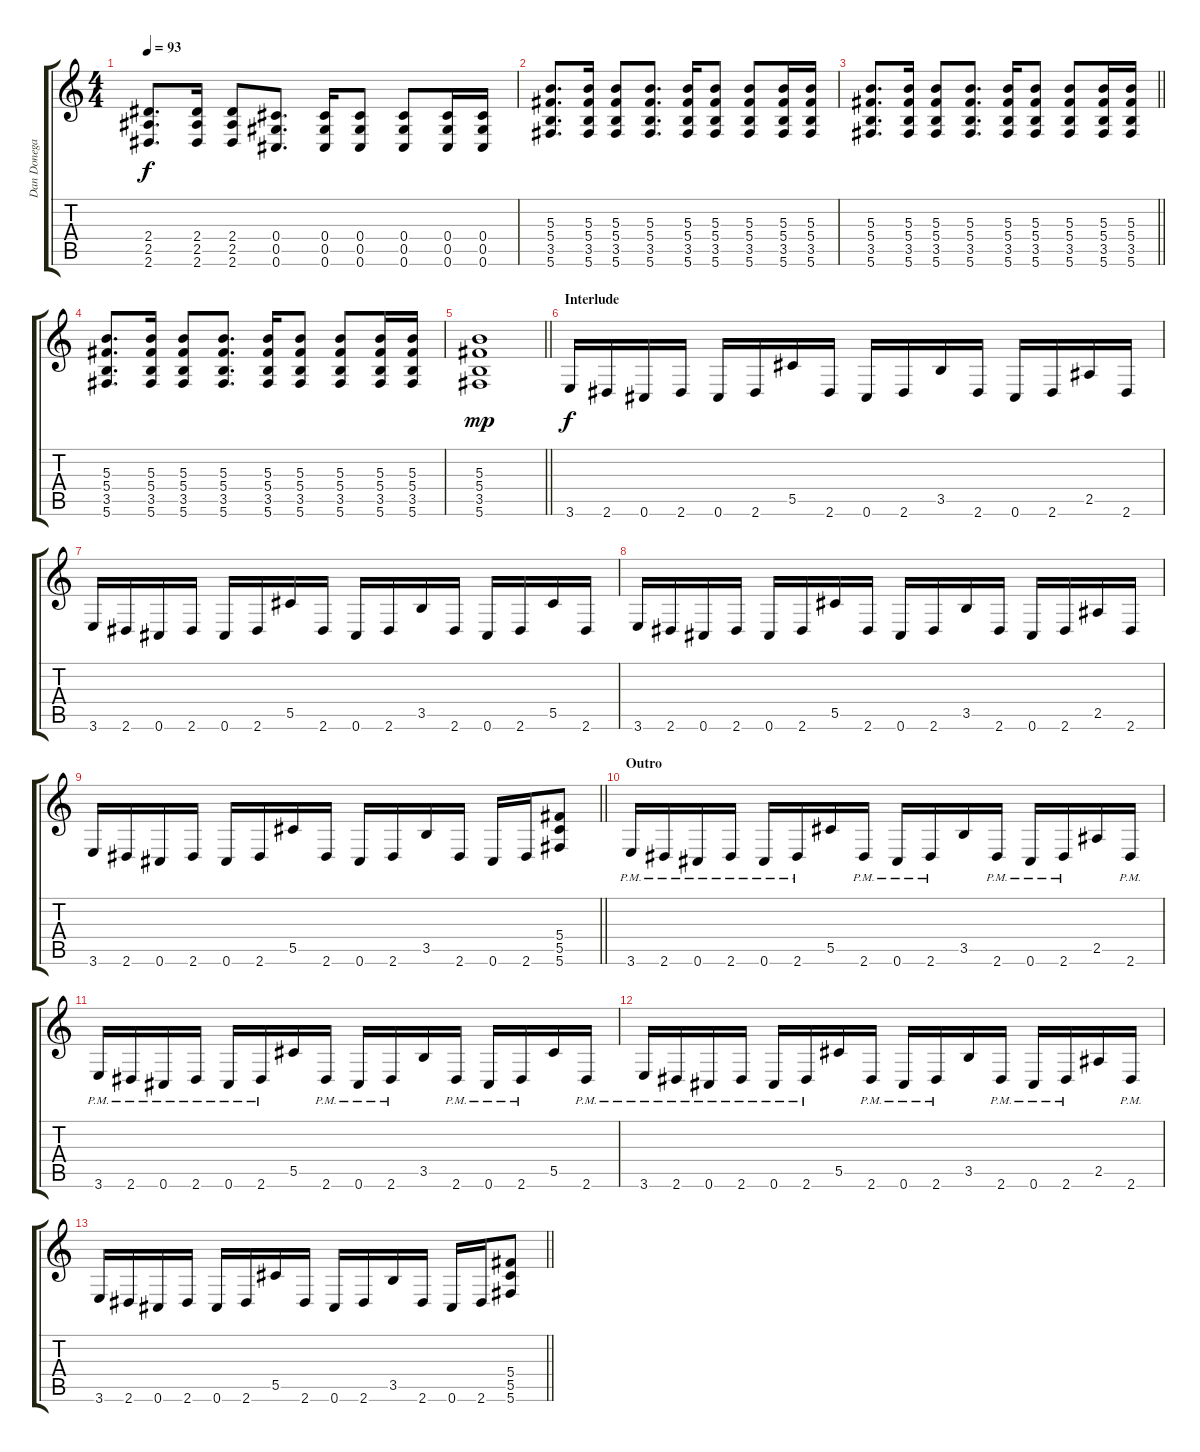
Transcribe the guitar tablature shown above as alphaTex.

\track ("Dan Donegan" "Dan Donega") {instrument distortionguitar}
\staff {score tabs}
\tuning (Eb4 Bb3 Gb3 Db3 Ab2 Db2) {hide}
\ts (4 4)
\tempo 93
\clef g2
\ks c
(2.4 2.5 2.6).8{d dy f} (2.4 2.5 2.6).16 (2.4 2.5 2.6).8 (0.4 0.5 0.6).8{d} (0.4 0.5 0.6).16 (0.4 0.5 0.6).8 (0.4 0.5 0.6).8 (0.4 0.5 0.6).16 (0.4 0.5 0.6).16 |
(5.3 5.4 3.5 5.6).8{d} (5.3 5.4 3.5 5.6).16 (5.3 5.4 3.5 5.6).8 (5.3 5.4 3.5 5.6).8{d} (5.3 5.4 3.5 5.6).16 (5.3 5.4 3.5 5.6).8 (5.3 5.4 3.5 5.6).8 (5.3 5.4 3.5 5.6).16 (5.3 5.4 3.5 5.6).16 |
\barLineRight lightlight
(5.3 5.4 3.5 5.6).8{d} (5.3 5.4 3.5 5.6).16 (5.3 5.4 3.5 5.6).8 (5.3 5.4 3.5 5.6).8{d} (5.3 5.4 3.5 5.6).16 (5.3 5.4 3.5 5.6).8 (5.3 5.4 3.5 5.6).8 (5.3 5.4 3.5 5.6).16 (5.3 5.4 3.5 5.6).16 |
(5.3 5.4 3.5 5.6).8{d} (5.3 5.4 3.5 5.6).16 (5.3 5.4 3.5 5.6).8 (5.3 5.4 3.5 5.6).8{d} (5.3 5.4 3.5 5.6).16 (5.3 5.4 3.5 5.6).8 (5.3 5.4 3.5 5.6).8 (5.3 5.4 3.5 5.6).16 (5.3 5.4 3.5 5.6).16 |
\barLineRight lightlight
(5.3 5.4 3.5 5.6).1{dy mp} |
\section ("" "Interlude")
3.6.16{dy f} 2.6.16 0.6.16 2.6.16 0.6.16 2.6.16 5.5.16 2.6.16 0.6.16 2.6.16 3.5.16 2.6.16 0.6.16 2.6.16 2.5.16 2.6.16 |
3.6.16 2.6.16 0.6.16 2.6.16 0.6.16 2.6.16 5.5.16 2.6.16 0.6.16 2.6.16 3.5.16 2.6.16 0.6.16 2.6.16 5.5.16 2.6.16 |
3.6.16 2.6.16 0.6.16 2.6.16 0.6.16 2.6.16 5.5.16 2.6.16 0.6.16 2.6.16 3.5.16 2.6.16 0.6.16 2.6.16 2.5.16 2.6.16 |
\barLineRight lightlight
3.6.16 2.6.16 0.6.16 2.6.16 0.6.16 2.6.16 5.5.16 2.6.16 0.6.16 2.6.16 3.5.16 2.6.16 0.6.16 2.6.16 (5.4 5.5 5.6).8 |
\section ("" "Outro")
3.6{pm}.16 2.6{pm}.16 0.6{pm}.16 2.6{pm}.16 0.6{pm}.16 2.6{pm}.16 5.5.16 2.6{pm}.16 0.6{pm}.16 2.6{pm}.16 3.5.16 2.6{pm}.16 0.6{pm}.16 2.6{pm}.16 2.5.16 2.6{pm}.16 |
3.6{pm}.16 2.6{pm}.16 0.6{pm}.16 2.6{pm}.16 0.6{pm}.16 2.6{pm}.16 5.5.16 2.6{pm}.16 0.6{pm}.16 2.6{pm}.16 3.5.16 2.6{pm}.16 0.6{pm}.16 2.6{pm}.16 5.5.16 2.6{pm}.16 |
3.6{pm}.16 2.6{pm}.16 0.6{pm}.16 2.6{pm}.16 0.6{pm}.16 2.6{pm}.16 5.5.16 2.6{pm}.16 0.6{pm}.16 2.6{pm}.16 3.5.16 2.6{pm}.16 0.6{pm}.16 2.6{pm}.16 2.5.16 2.6{pm}.16 |
\barLineRight lightlight
3.6.16 2.6.16 0.6.16 2.6.16 0.6.16 2.6.16 5.5.16 2.6.16 0.6.16 2.6.16 3.5.16 2.6.16 0.6.16 2.6.16 (5.4 5.5 5.6).8
